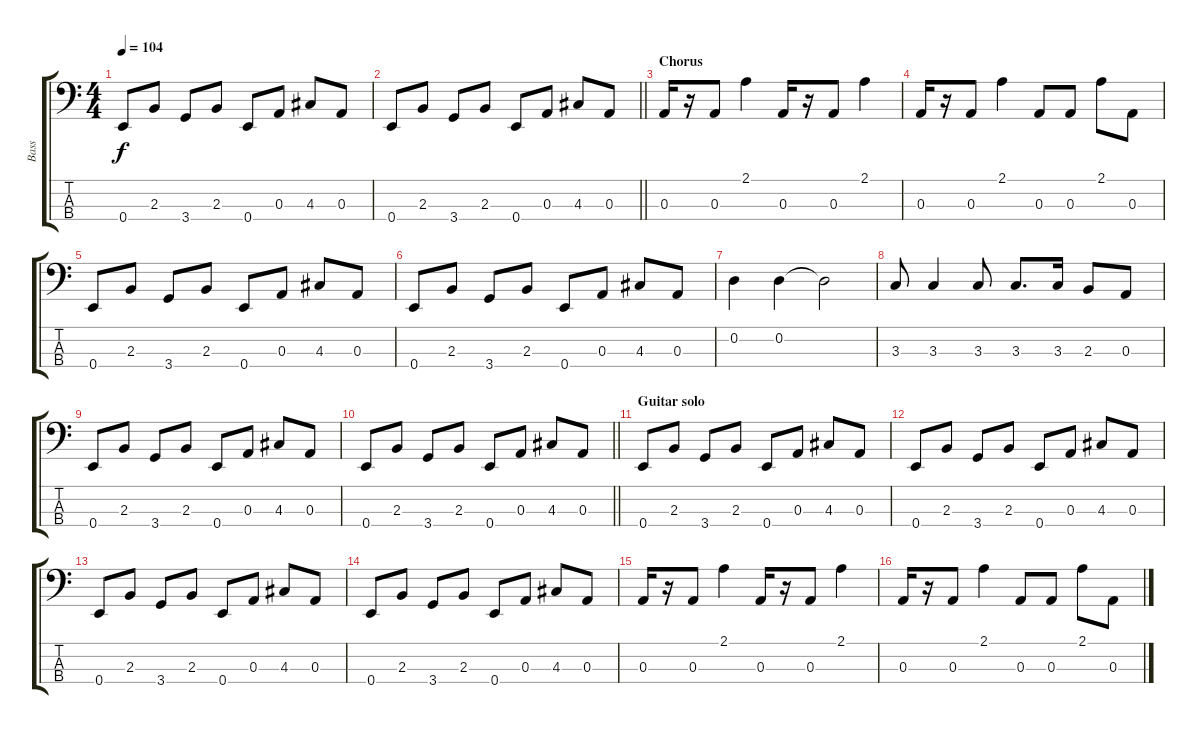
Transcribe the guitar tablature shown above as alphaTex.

\track ("Bass" "Bass") {instrument electricbassfinger}
\staff {score tabs}
\tuning (G2 D2 A1 E1) {hide}
\ts (4 4)
\tempo 104
\clef f4
\ks c
0.4.8{dy f} 2.3.8 3.4.8 2.3.8 0.4.8 0.3.8 4.3.8 0.3.8 |
\barLineRight lightlight
0.4.8 2.3.8 3.4.8 2.3.8 0.4.8 0.3.8 4.3.8 0.3.8 |
\section ("" "Chorus")
0.3.16 r.16 0.3.8 2.1.4 0.3.16 r.16 0.3.8 2.1.4 |
0.3.16 r.16 0.3.8 2.1.4 0.3.8 0.3.8 2.1.8 0.3.8 |
0.4.8 2.3.8 3.4.8 2.3.8 0.4.8 0.3.8 4.3.8 0.3.8 |
0.4.8 2.3.8 3.4.8 2.3.8 0.4.8 0.3.8 4.3.8 0.3.8 |
0.2.4 0.2.4 0.2{t}.2 |
3.3.8 3.3.4 3.3.8 3.3.8{d} 3.3.16 2.3.8 0.3.8 |
0.4.8 2.3.8 3.4.8 2.3.8 0.4.8 0.3.8 4.3.8 0.3.8 |
\barLineRight lightlight
0.4.8 2.3.8 3.4.8 2.3.8 0.4.8 0.3.8 4.3.8 0.3.8 |
\section ("" "Guitar solo")
0.4.8 2.3.8 3.4.8 2.3.8 0.4.8 0.3.8 4.3.8 0.3.8 |
0.4.8 2.3.8 3.4.8 2.3.8 0.4.8 0.3.8 4.3.8 0.3.8 |
0.4.8 2.3.8 3.4.8 2.3.8 0.4.8 0.3.8 4.3.8 0.3.8 |
0.4.8 2.3.8 3.4.8 2.3.8 0.4.8 0.3.8 4.3.8 0.3.8 |
0.3.16 r.16 0.3.8 2.1.4 0.3.16 r.16 0.3.8 2.1.4 |
0.3.16 r.16 0.3.8 2.1.4 0.3.8 0.3.8 2.1.8 0.3.8
